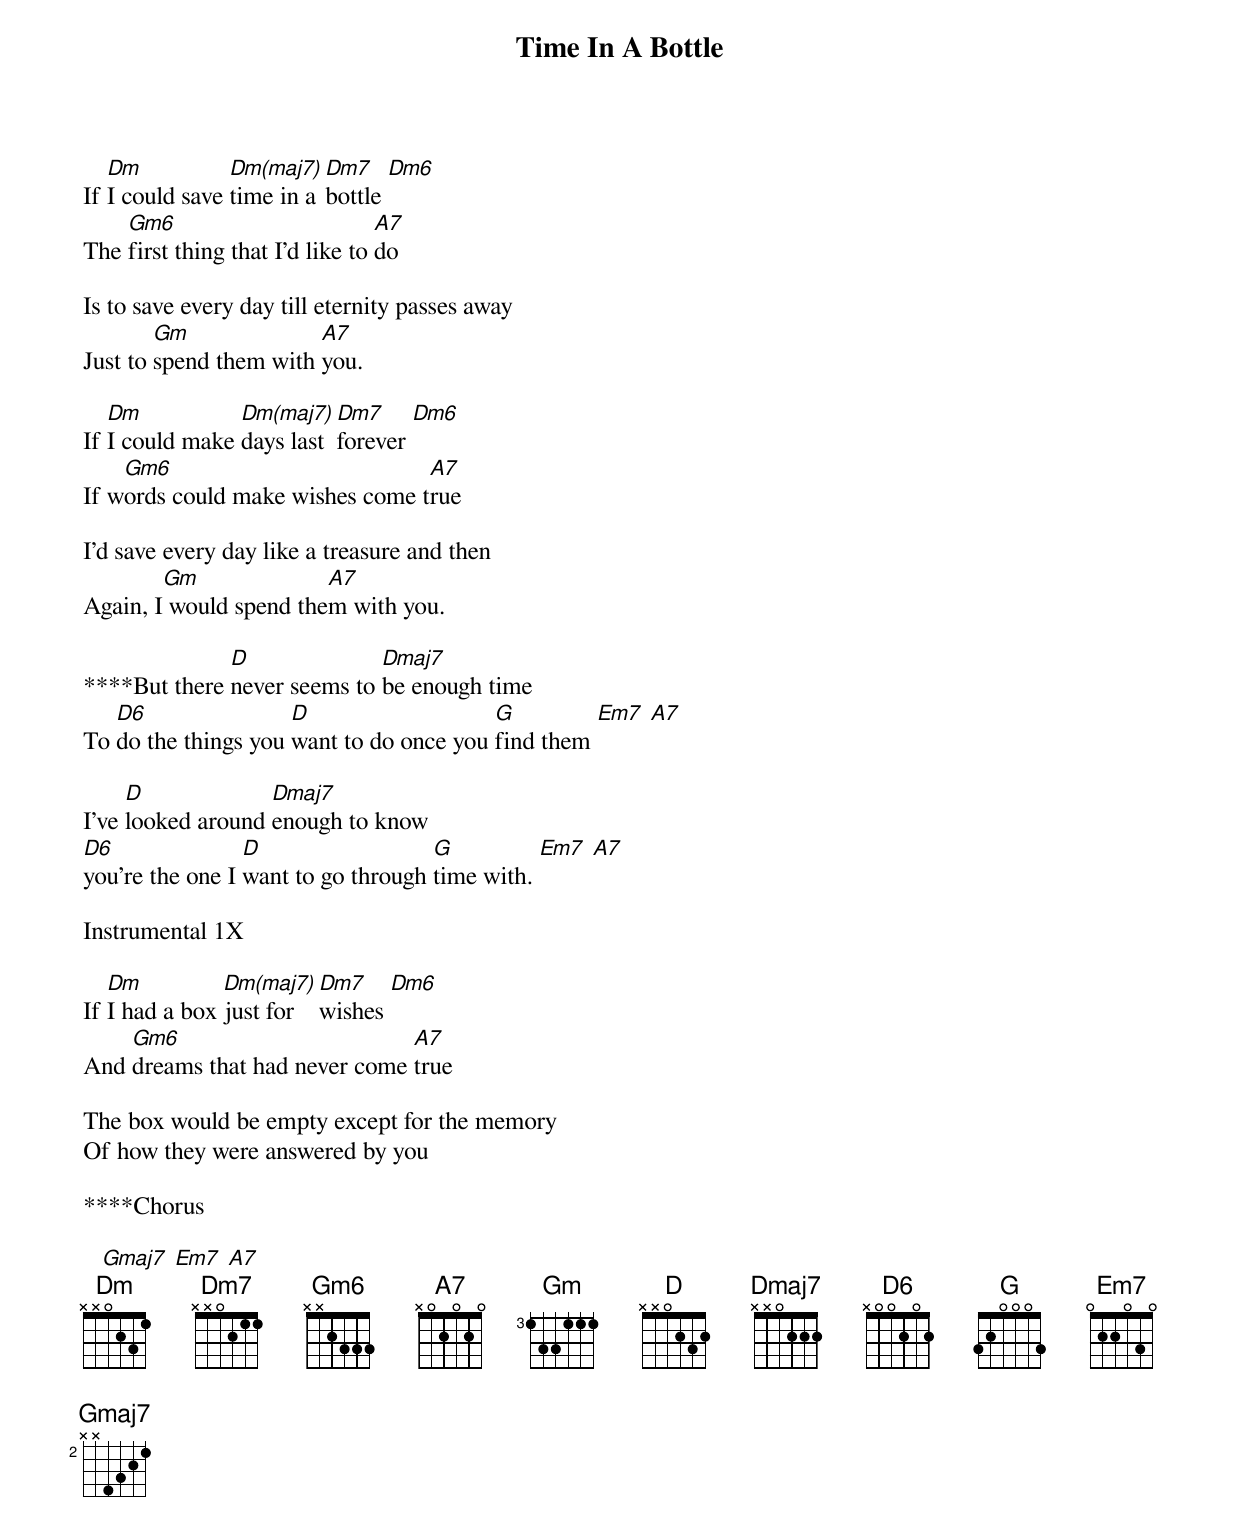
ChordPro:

{title:Time In A Bottle}

If [Dm]I could save [Dm(maj7)]time in a [Dm7]bottle [Dm6]
The [Gm6]first thing that I'd like to [A7]do

Is to save every day till eternity passes away
Just to [Gm]spend them with [A7]you.

If [Dm]I could make [Dm(maj7)]days last [Dm7]forever [Dm6]
If w[Gm6]ords could make wishes come t[A7]rue

I'd save every day like a treasure and then
Again, I[Gm] would spend the[A7]m with you.

****But there [D]never seems to [Dmaj7]be enough time
To [D6]do the things you [D]want to do once you [G]find them [Em7] [A7]

I've [D]looked around [Dmaj7]enough to know
[D6]you're the one I [D]want to go through [G]time with. [Em7] [A7]

Instrumental 1X

If [Dm]I had a box [Dm(maj7)]just for [Dm7]wishes [Dm6]
And [Gm6]dreams that had never come [A7]true

The box would be empty except for the memory
Of how they were answered by you

****Chorus

   [Gmaj7] [Em7] [A7]
